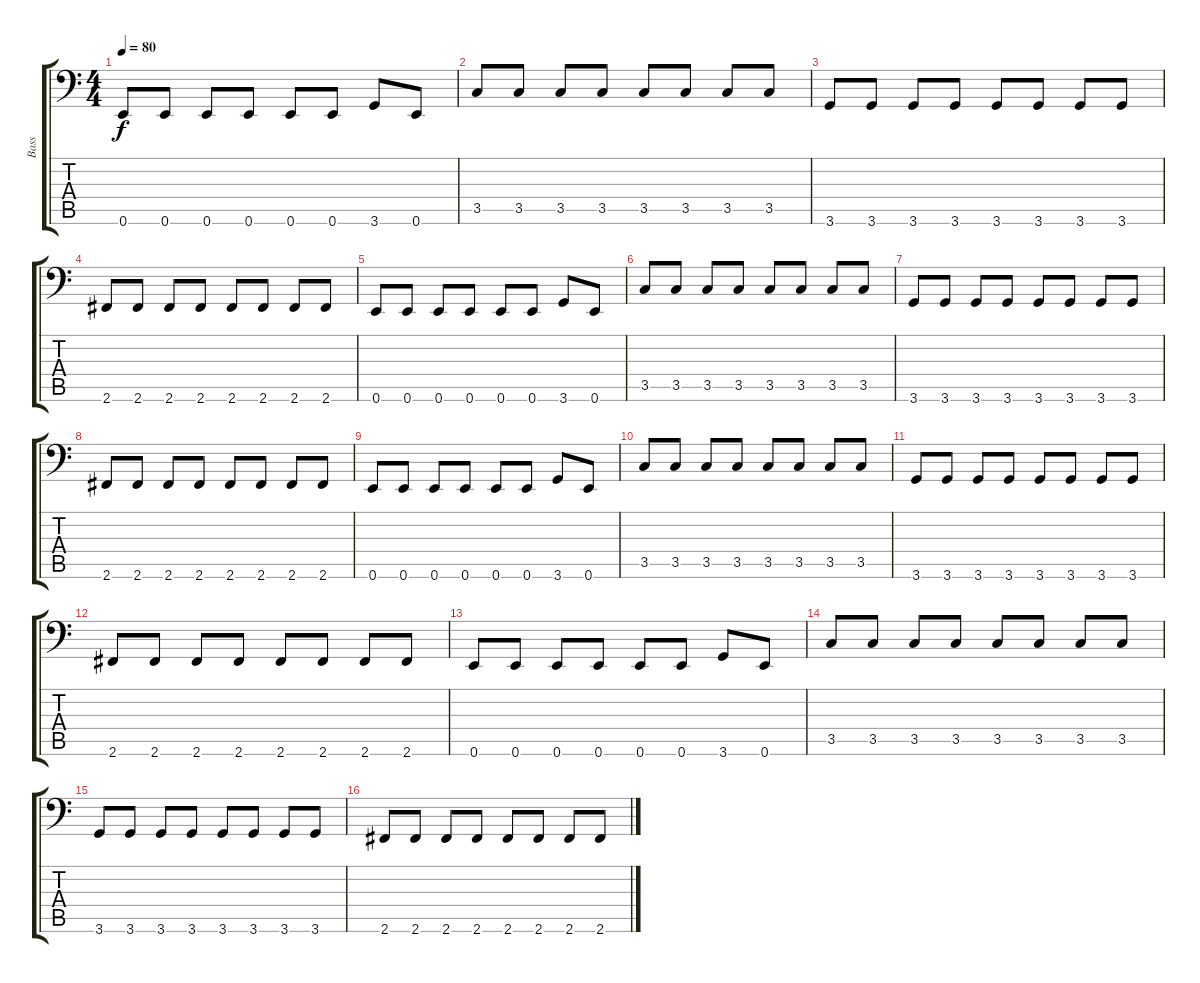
\track ("Bass" "Bass") {instrument electricbasspick}
\staff {score tabs}
\tuning (E3 B2 G2 D2 A1 E1) {hide}
\ts (4 4)
\tempo 80
\clef f4
\ks c
0.6.8{dy f} 0.6.8 0.6.8 0.6.8 0.6.8 0.6.8 3.6.8 0.6.8 |
3.5.8 3.5.8 3.5.8 3.5.8 3.5.8 3.5.8 3.5.8 3.5.8 |
3.6.8 3.6.8 3.6.8 3.6.8 3.6.8 3.6.8 3.6.8 3.6.8 |
2.6.8 2.6.8 2.6.8 2.6.8 2.6.8 2.6.8 2.6.8 2.6.8 |
0.6.8 0.6.8 0.6.8 0.6.8 0.6.8 0.6.8 3.6.8 0.6.8 |
3.5.8 3.5.8 3.5.8 3.5.8 3.5.8 3.5.8 3.5.8 3.5.8 |
3.6.8 3.6.8 3.6.8 3.6.8 3.6.8 3.6.8 3.6.8 3.6.8 |
2.6.8 2.6.8 2.6.8 2.6.8 2.6.8 2.6.8 2.6.8 2.6.8 |
0.6.8 0.6.8 0.6.8 0.6.8 0.6.8 0.6.8 3.6.8 0.6.8 |
3.5.8 3.5.8 3.5.8 3.5.8 3.5.8 3.5.8 3.5.8 3.5.8 |
3.6.8 3.6.8 3.6.8 3.6.8 3.6.8 3.6.8 3.6.8 3.6.8 |
2.6.8 2.6.8 2.6.8 2.6.8 2.6.8 2.6.8 2.6.8 2.6.8 |
0.6.8 0.6.8 0.6.8 0.6.8 0.6.8 0.6.8 3.6.8 0.6.8 |
3.5.8 3.5.8 3.5.8 3.5.8 3.5.8 3.5.8 3.5.8 3.5.8 |
3.6.8 3.6.8 3.6.8 3.6.8 3.6.8 3.6.8 3.6.8 3.6.8 |
2.6.8 2.6.8 2.6.8 2.6.8 2.6.8 2.6.8 2.6.8 2.6.8
